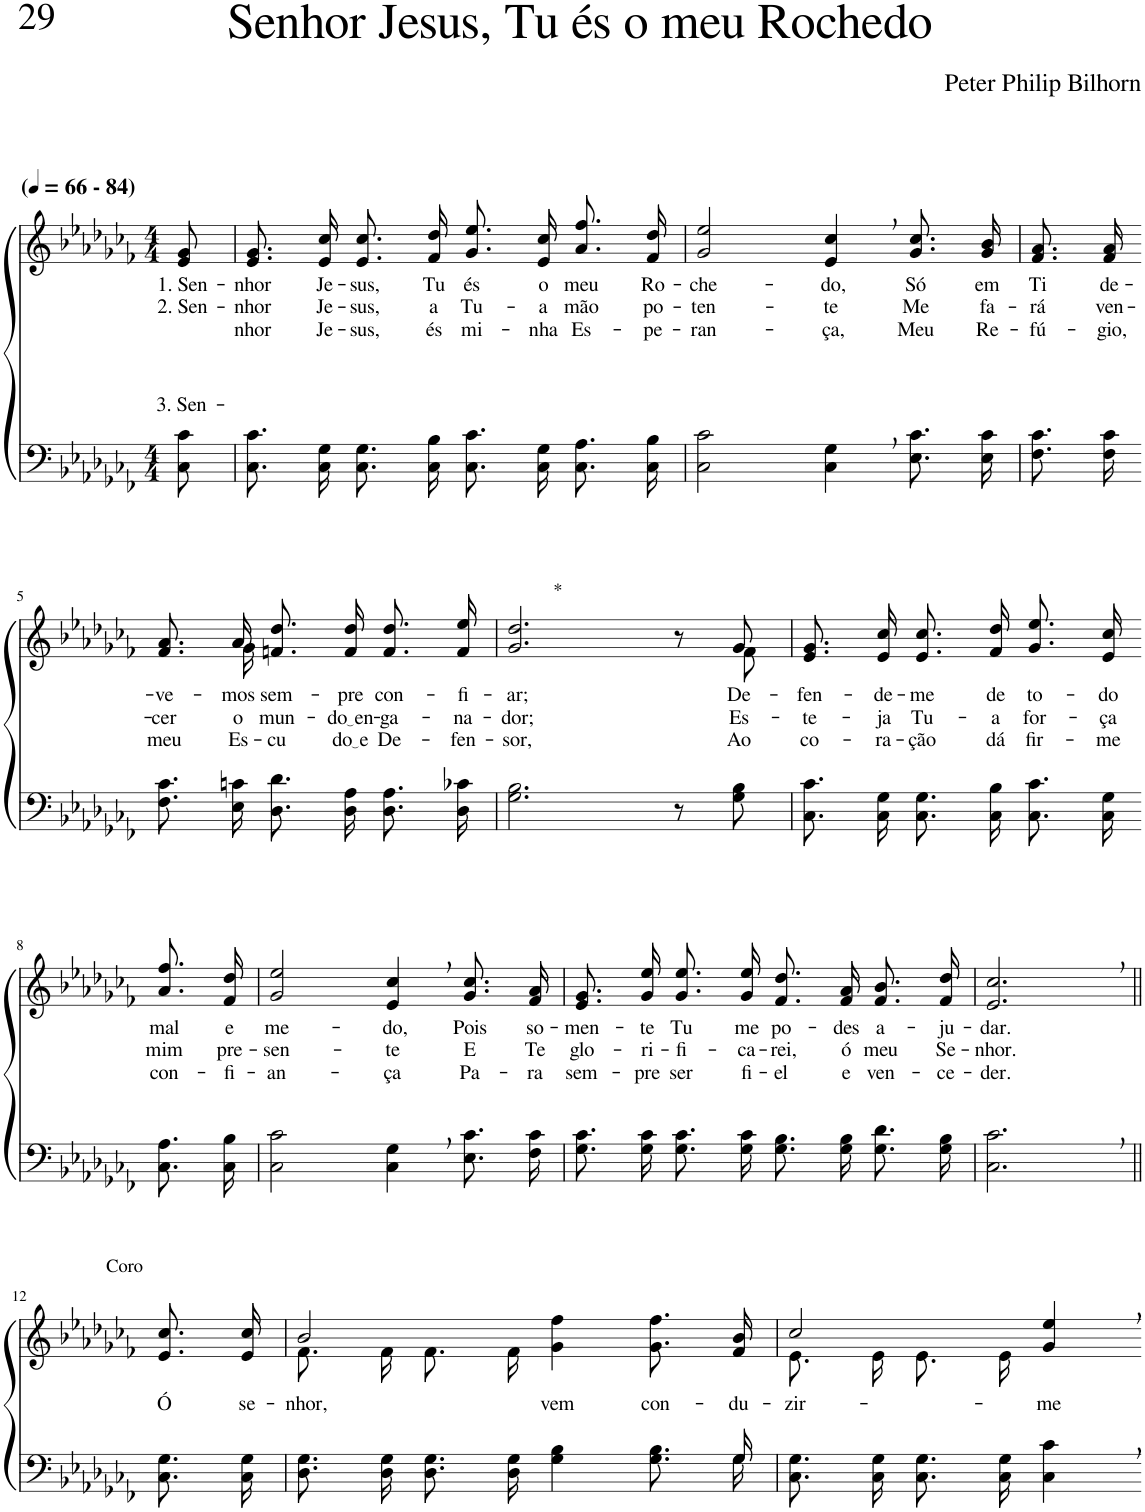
**kern	**kern	**text	**text	**text
*part2	*part1	*part1	*part1	*part1
*staff2	*staff1	*staff1	*staff1	*staff1
*I"Parte III e IV	*I"Parte I e II	*	*	*
*clefF4	*clefG2	*	*	*
*Trd2c3	*Trd2c3	*	*	*
*k[b-e-a-d-g-c-f-]	*k[b-e-a-d-g-c-f-]	*	*	*
*M4/4	*M4/4	*	*	*
*MM66	*MM66	*	*	*
=1	=1	=1	=1	=1
!	!LO:TX:a:B:t=(	!	!	!
!	!LO:TX:a:B:t=- 84)	!	!	!
!	!	!LO:LY:b	!LO:LY:b	!LO:LY:b
8C-\ 8c-\	8e-/ 8g-/	1. Sen-	2. Sen-	3. Sen-
=2	=2	=2	=2	=2
!	!	!LO:LY:b	!LO:LY:b	!LO:LY:b
8.C-\ 8.c-\L	8.e-/ 8.g-/L	-nhor	-nhor	-nhor
!	!	!LO:LY:b	!LO:LY:b	!LO:LY:b
16C-\ 16G-\Jk	16e-/ 16cc-/Jk	Je-	Je-	Je-
!	!	!LO:LY:b	!LO:LY:b	!LO:LY:b
8.C-\ 8.G-\L	8.e-/ 8.cc-/L	-sus,	-sus,	-sus,
!	!	!LO:LY:b	!LO:LY:b	!LO:LY:b
16C-\ 16B-\Jk	16f-/ 16dd-/Jk	Tu	a	és
!	!	!LO:LY:b	!LO:LY:b	!LO:LY:b
8.C-\ 8.c-\L	8.g-/ 8.ee-/L	és	Tu-	mi-
!	!	!LO:LY:b	!LO:LY:b	!LO:LY:b
16C-\ 16G-\Jk	16e-/ 16cc-/Jk	o	-a	-nha
!	!	!LO:LY:b	!LO:LY:b	!LO:LY:b
8.C-\ 8.A-\L	8.a-\ 8.ff-\L	meu	mão	Es-
!	!	!LO:LY:b	!LO:LY:b	!LO:LY:b
16C-\ 16B-\Jk	16f-\ 16dd-\Jk	Ro-	po-	-pe-
=3	=3	=3	=3	=3
!	!	!LO:LY:b	!LO:LY:b	!LO:LY:b
2C-\ 2c-\	2g-/ 2ee-/	-che-	-ten-	-ran-
!	!	!LO:LY:b	!LO:LY:b	!LO:LY:b
4C-\, 4G-\,	4e-/, 4cc-/,	-do,	-te	-ça,
!	!	!LO:LY:b	!LO:LY:b	!LO:LY:b
8.E-\ 8.c-\L	8.g-/ 8.cc-/L	Só	Me	Meu
!	!	!LO:LY:b	!LO:LY:b	!LO:LY:b
16E-\ 16c-\Jk	16g-/ 16b-/Jk	em	fa-	Re-
=4	=4	=4	=4	=4
!	!	!LO:LY:b	!LO:LY:b	!LO:LY:b
8.F-\ 8.c-\L	8.f-/ 8.a-/L	Ti	-rá	-fú-
!	!	!LO:LY:b	!LO:LY:b	!LO:LY:b
16F-\ 16c-\Jk	16f-/ 16a-/Jk	de-	ven-	-gio,
!!LO:LB:g=z
=5-	=5-	=5-	=5-	=5-
!	!	!LO:LY:b	!LO:LY:b	!LO:LY:b
*	*^	*	*	*
8.F-\ 8.c-\L	8.f-/ 8.a-/L	8.ryy	-ve-	-cer	meu
!	!	!	!LO:LY:b	!LO:LY:b	!LO:LY:b
16E-\ 16cn\Jk	16a-/Jk	16g-\	-mos	o	Es-
!	!	!	!LO:LY:b	!LO:LY:b	!LO:LY:b
8.D-\ 8.d-\L	8.fn/ 8.dd-/L	2ryy	sem-	mun-	-cu
!	!	!	!LO:LY:b	!LO:LY:b	!LO:LY:b
16D-\ 16A-\Jk	16f/ 16dd-/Jk	.	-pre	do en	do e
!	!	!	!LO:LY:b	!LO:LY:b	!LO:LY:b
8.D-\ 8.A-\L	8.f\ 8.dd-\L	.	con-	-ga-	De-
!	!	!	!LO:LY:b	!LO:LY:b	!LO:LY:b
16D-\ 16c-X\Jk	16f\ 16ee-\Jk	.	-fi-	-na-	-fen-
=6	=6	=6	=6	=6	=6
!	!LO:TX:a:t=*	!	!	!	!
!	!	!	!LO:LY:b	!LO:LY:b	!LO:LY:b
2.G-\ 2.B-\	2.g-/ 2.dd-/	2..ryy	-ar;	-dor;	-sor,
8r	8r	.	.	.	.
!	!	!	!LO:LY:b	!LO:LY:b	!LO:LY:b
8G-\ 8B-\	8g-/	8f-\	De-	Es-	-Ao
=7	=7	=7	=7	=7	=7
!	!	!	!LO:LY:b	!LO:LY:b	!LO:LY:b
*	*v	*v	*	*	*
8.C-\ 8.c-\L	8.e-/ 8.g-/L	-fen-	-te-	co-
!	!	!LO:LY:b	!LO:LY:b	!LO:LY:b
16C-\ 16G-\Jk	16e-/ 16cc-/Jk	-de-	-ja	-ra-
!	!	!LO:LY:b	!LO:LY:b	!LO:LY:b
8.C-\ 8.G-\L	8.e-/ 8.cc-/L	-me	Tu-	-ção
!	!	!LO:LY:b	!LO:LY:b	!LO:LY:b
16C-\ 16B-\Jk	16f-/ 16dd-/Jk	de	-a	dá
!	!	!LO:LY:b	!LO:LY:b	!LO:LY:b
8.C-\ 8.c-\L	8.g-/ 8.ee-/L	to-	for-	fir-
!	!	!LO:LY:b	!LO:LY:b	!LO:LY:b
16C-\ 16G-\Jk	16e-/ 16cc-/Jk	-do	-ça	-me
!!LO:LB:g=z
=8-	=8-	=8-	=8-	=8-
!	!	!LO:LY:b	!LO:LY:b	!LO:LY:b
8.C-\ 8.A-\L	8.a-\ 8.ff-\L	mal	mim	con-
!	!	!LO:LY:b	!LO:LY:b	!LO:LY:b
16C-\ 16B-\Jk	16f-\ 16dd-\Jk	e	pre-	-fi-
=9	=9	=9	=9	=9
!	!	!LO:LY:b	!LO:LY:b	!LO:LY:b
2C-\ 2c-\	2g-/ 2ee-/	me-	-sen-	-an-
!	!	!LO:LY:b	!LO:LY:b	!LO:LY:b
4C-\, 4G-\,	4e-/, 4cc-/,	-do,	-te	-ça
!	!	!LO:LY:b	!LO:LY:b	!LO:LY:b
8.E-\ 8.c-\L	8.g-/ 8.cc-/L	Pois	E	Pa-
!	!	!LO:LY:b	!LO:LY:b	!LO:LY:b
16F-\ 16c-\Jk	16f-/ 16a-/Jk	so-	Te	-ra
=10	=10	=10	=10	=10
!	!	!LO:LY:b	!LO:LY:b	!LO:LY:b
8.G-\ 8.c-\L	8.e-/ 8.g-/L	-men-	glo-	sem-
!	!	!LO:LY:b	!LO:LY:b	!LO:LY:b
16G-\ 16c-\Jk	16g-/ 16ee-/Jk	-te	-ri-	-pre
!	!	!LO:LY:b	!LO:LY:b	!LO:LY:b
8.G-\ 8.c-\L	8.g-\ 8.ee-\L	Tu	-fi-	ser
!	!	!LO:LY:b	!LO:LY:b	!LO:LY:b
16G-\ 16c-\Jk	16g-\ 16ee-\Jk	me	-ca-	fi-
!	!	!LO:LY:b	!LO:LY:b	!LO:LY:b
8.G-\ 8.B-\L	8.f-/ 8.dd-/L	po-	-rei,	-el
!	!	!LO:LY:b	!LO:LY:b	!LO:LY:b
16G-\ 16B-\Jk	16f-/ 16a-/Jk	-des	ó	e
!	!	!LO:LY:b	!LO:LY:b	!LO:LY:b
8.G-\ 8.d-\L	8.f-/ 8.b-/L	a-	meu	ven-
!	!	!LO:LY:b	!LO:LY:b	!LO:LY:b
16G-\ 16B-\Jk	16f-/ 16dd-/Jk	-ju-	Se-	-ce-
=11	=11	=11	=11	=11
!	!	!LO:LY:b	!LO:LY:b	!LO:LY:b
2.C-\, 2.c-\,	2.e-/, 2.cc-/,	-dar.	-nhor.	-der.
!!LO:LB:g=z
=12||	=12||	=12||	=12||	=12||
!	!LO:TX:a:t=Coro	!	!	!
!	!	!LO:LY:b	!	!
8.C-\ 8.G-\L	8.e-/ 8.cc-/L	Ó	.	.
!	!	!LO:LY:b	!	!
16C-\ 16G-\Jk	16e-/ 16cc-/Jk	se-	.	.
=13	=13	=13	=13	=13
*^	*	*	*	*
!	!	!	!LO:LY:b	!	!
*	*	*^	*	*	*
8.D-\ 8.G-\L	2...ryy	2b-/	8.f-\L	-nhor,	.	.
16D-\ 16G-\Jk	.	.	16f-\Jk	.	.	.
8.D-\ 8.G-\L	.	.	8.f-\L	.	.	.
16D-\ 16G-\Jk	.	.	16f-\Jk	.	.	.
!	!	!	!	!LO:LY:b	!	!
4G-\ 4B-\	.	4g-\ 4ff-\	2ryy	vem	.	.
!	!	!	!	!LO:LY:b	!	!
8.G-\ 8.B-\L	.	8.g-/ 8.ff-/L	.	con-	.	.
!	!	!	!	!LO:LY:b	!	!
16G-\Jk	16G-\	16f-/ 16b-/Jk	.	-du-	.	.
=14	=14	=14	=14	=14	=14	=14
!	!	!	!	!LO:LY:b	!	!
*v	*v	*	*	*	*	*
8.C-\ 8.G-\L	2cc-/	8.e-\L	-zir-	.	.
16C-\ 16G-\Jk	.	16e-\Jk	.	.	.
8.C-\ 8.G-\L	.	8.e-\L	.	.	.
16C-\ 16G-\Jk	.	16e-\Jk	.	.	.
!	!	!	!LO:LY:b	!	!
4C-\, 4c-\,	4g-/, 4ee-/,	4ryy	-me	.	.
*	*v	*v	*	*	*
=-	=-	=-	=-	=-
*-	*-	*-	*-	*-
